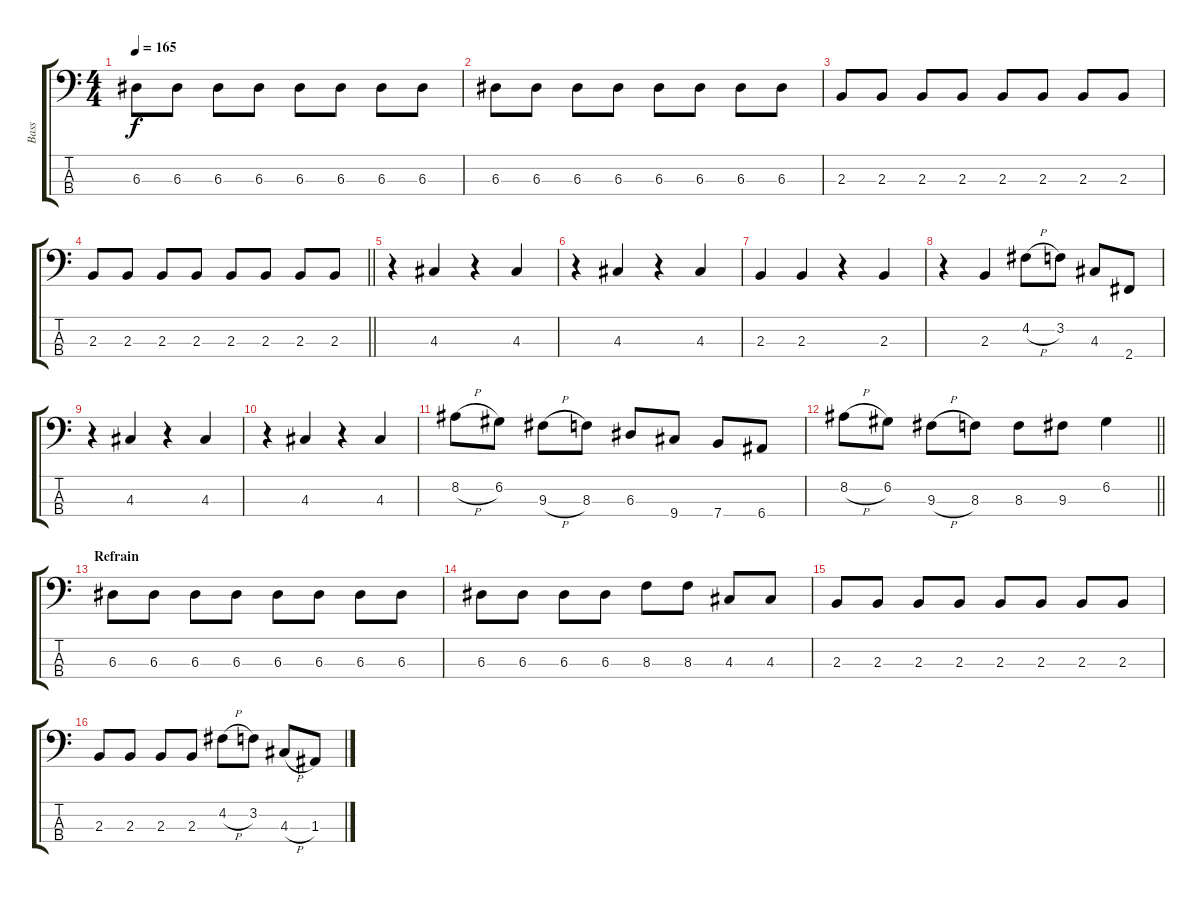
\track ("Bass" "Bass") {instrument electricbassfinger}
\staff {score tabs}
\tuning (G2 D2 A1 E1) {hide}
\ts (4 4)
\tempo 165
\clef f4
\ks c
6.3.8{dy f} 6.3.8 6.3.8 6.3.8 6.3.8 6.3.8 6.3.8 6.3.8 |
6.3.8 6.3.8 6.3.8 6.3.8 6.3.8 6.3.8 6.3.8 6.3.8 |
2.3.8 2.3.8 2.3.8 2.3.8 2.3.8 2.3.8 2.3.8 2.3.8 |
\barLineRight lightlight
2.3.8 2.3.8 2.3.8 2.3.8 2.3.8 2.3.8 2.3.8 2.3.8 |
\section ("" "")
r.4 4.3.4 r.4 4.3.4 |
r.4 4.3.4 r.4 4.3.4 |
2.3.4 2.3.4 r.4 2.3.4 |
r.4 2.3.4 4.2{h}.8 3.2.8 4.3.8 2.4.8 |
r.4 4.3.4 r.4 4.3.4 |
r.4 4.3.4 r.4 4.3.4 |
8.2{h}.8 6.2.8 9.3{h}.8 8.3.8 6.3.8 9.4.8 7.4.8 6.4.8 |
\barLineRight lightlight
8.2{h}.8 6.2.8 9.3{h}.8 8.3.8 8.3.8 9.3.8 6.2.4 |
\section ("" "Refrain")
6.3.8 6.3.8 6.3.8 6.3.8 6.3.8 6.3.8 6.3.8 6.3.8 |
6.3.8 6.3.8 6.3.8 6.3.8 8.3.8 8.3.8 4.3.8 4.3.8 |
2.3.8 2.3.8 2.3.8 2.3.8 2.3.8 2.3.8 2.3.8 2.3.8 |
2.3.8 2.3.8 2.3.8 2.3.8 4.2{h}.8 3.2.8 4.3{h}.8 1.3.8
